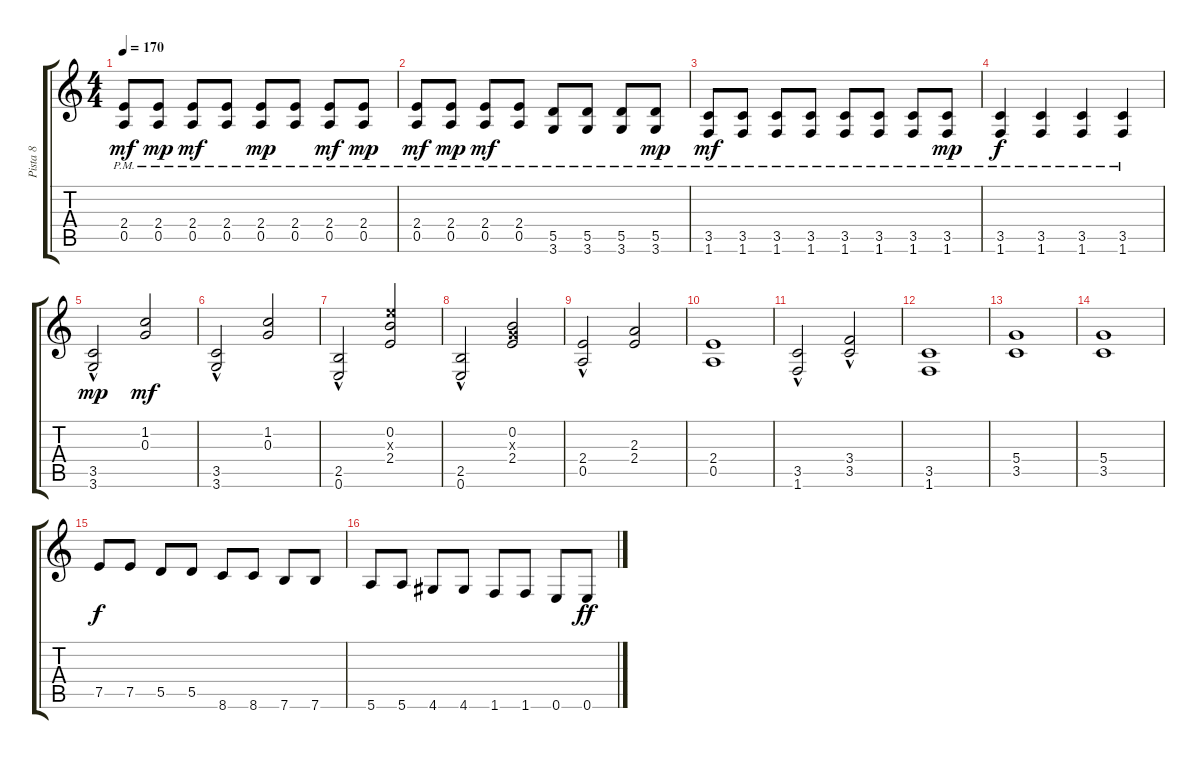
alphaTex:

\track ("Pista 8" "Pista 8") {instrument overdrivenguitar}
\staff {score tabs}
\tuning (E4 B3 G3 D3 A2 E2) {hide}
\ts (4 4)
\tempo 170
\clef g2
\ks c
(2.4{pm} 0.5{pm}).8{dy mf} (2.4{pm} 0.5{pm}).8{dy mp} (2.4{pm} 0.5{pm}).8{dy mf} (2.4{pm} 0.5{pm}).8 (2.4{pm} 0.5{pm}).8{dy mp} (2.4{pm} 0.5{pm}).8 (2.4{pm} 0.5{pm}).8{dy mf} (2.4{pm} 0.5{pm}).8{dy mp} |
(2.4{pm} 0.5{pm}).8{dy mf} (2.4{pm} 0.5{pm}).8{dy mp} (2.4{pm} 0.5{pm}).8{dy mf} (2.4{pm} 0.5{pm}).8 (5.5{pm} 3.6{pm}).8 (5.5{pm} 3.6{pm}).8 (5.5{pm} 3.6{pm}).8 (5.5{pm} 3.6{pm}).8{dy mp} |
(3.5{pm} 1.6{pm}).8{dy mf} (3.5{pm} 1.6{pm}).8 (3.5{pm} 1.6{pm}).8 (3.5{pm} 1.6{pm}).8 (3.5{pm} 1.6{pm}).8 (3.5{pm} 1.6{pm}).8 (3.5{pm} 1.6{pm}).8 (3.5{pm} 1.6{pm}).8{dy mp} |
(3.5{pm} 1.6{pm}).4{dy f} (3.5{pm} 1.6{pm}).4 (3.5{pm} 1.6{pm}).4 (3.5{pm} 1.6{pm}).4 |
(3.5{hac} 3.6).2{dy mp} (1.2 0.3).2{dy mf} |
(3.5{hac} 3.6{hac}).2 (1.2 0.3).2 |
(2.5 0.6{hac}).2 (0.2 9.3{x} 2.4).2 |
(2.5{hac} 0.6{hac}).2 (0.2 0.3{x} 2.4).2 |
(2.4 0.5{hac}).2 (2.3 2.4).2 |
(2.4 0.5).1 |
(3.5{hac} 1.6).2 (3.4 3.5{hac}).2 |
(3.5 1.6).1 |
(5.4 3.5).1 |
(5.4 3.5).1 |
7.5.8{dy f} 7.5.8 5.5.8 5.5.8 8.6.8 8.6.8 7.6.8 7.6.8 |
5.6.8 5.6.8 4.6.8 4.6.8 1.6.8 1.6.8 0.6.8 0.6.8{dy ff}
